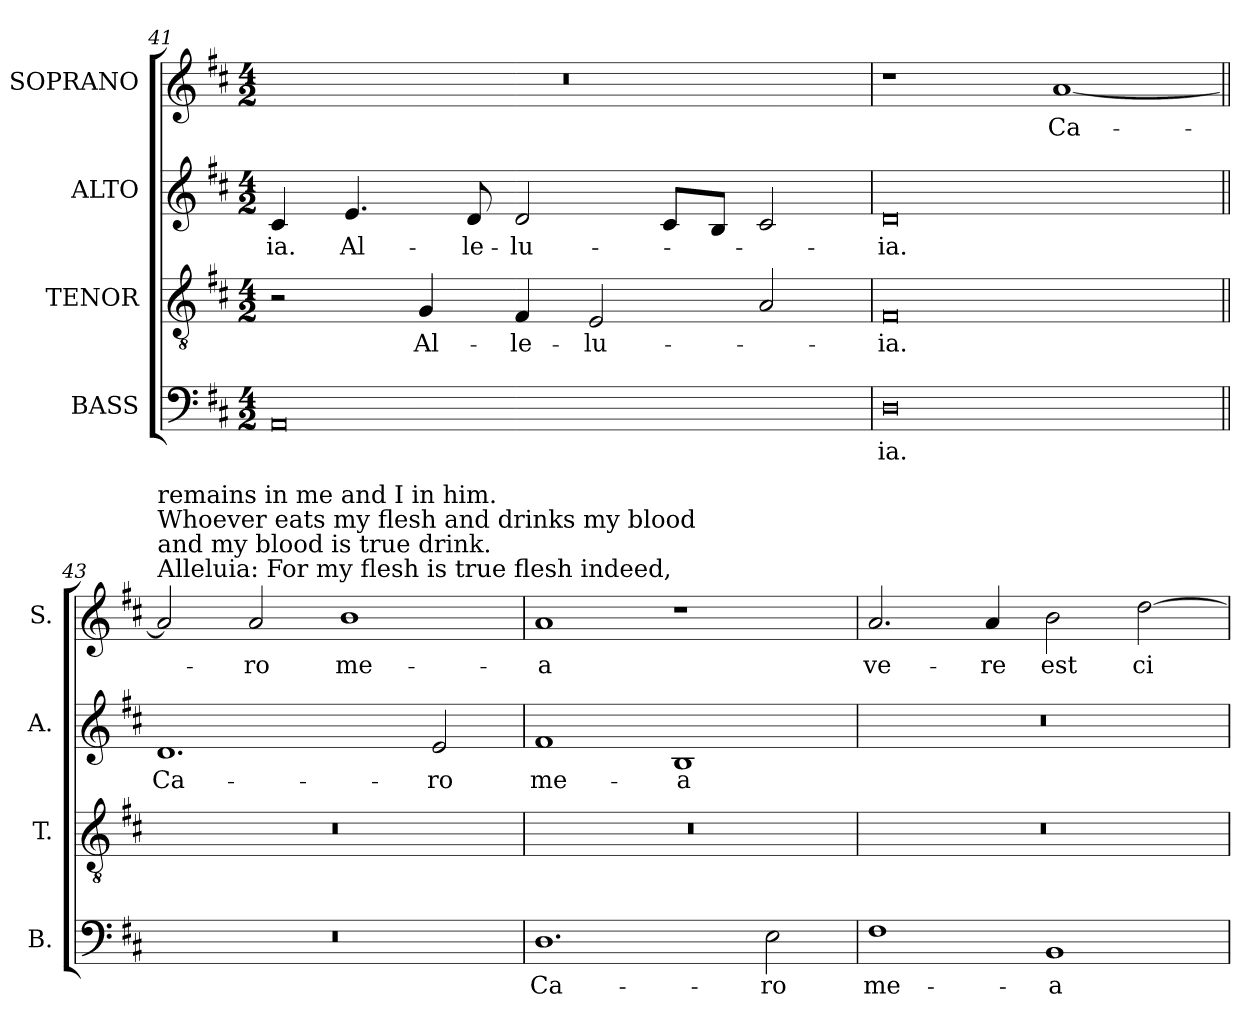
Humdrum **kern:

**kern	**text	**kern	**text	**kern	**text	**kern	**text
*part4	*part4	*part3	*part3	*part2	*part2	*part1	*part1
*staff4	*staff4	*staff3	*staff3	*staff2	*staff2	*staff1	*staff1
*I"BASS	*	*I"TENOR	*	*I"ALTO	*	*I"SOPRANO	*
*I'B.	*	*I'T.	*	*I'A.	*	*I'S.	*
*clefF4	*	*clefGv2	*	*clefG2	*	*clefG2	*
*	*	*ITrd7c12	*	*	*	*	*
*k[f#c#]	*	*k[f#c#]	*	*k[f#c#]	*	*k[f#c#]	*
*D:	*	*D:	*	*D:	*	*D:	*
*M4/2	*	*M4/2	*	*M4/2	*	*M4/2	*
=41	=41	=41	=41	=41	=41	=41	=41
!	!	!	!	!	!LO:LY:b:color=#000000	!LO:N:vis=1	!
0AAi	.	2r	.	4c#i/	-ia.	0r	.
!	!	!	!	!	!LO:LY:b:color=#000000	!	!
.	.	.	.	4.ei/	Al-	.	.
!	!	!	!LO:LY:b:color=#000000	!	!	!	!
.	.	4GGi/	Al-	.	.	.	.
!	!	!	!	!	!LO:LY:b:color=#000000	!	!
.	.	.	.	8di/	-le-	.	.
!	!	!	!LO:LY:b:color=#000000	!	!	!	!
!	!	!	!	!	!LO:LY:b:color=#000000	!	!
.	.	4FF#i/	-le-	2di/	-lu-	.	.
!	!	!	!LO:LY:b:color=#000000	!	!	!	!
.	.	2EEi/	-lu-	.	.	.	.
.	.	.	.	8c#i/L	.	.	.
.	.	.	.	8Bi/J	.	.	.
.	.	2AAi/	.	2c#i/	.	.	.
=42	=42	=42	=42	=42	=42	=42	=42
!	!LO:LY:b:color=#000000	!	!	!	!	!	!
!	!	!	!LO:LY:b:color=#000000	!	!	!	!
!	!	!	!	!	!LO:LY:b:color=#000000	!	!
0Di	-ia.	0FF#i	-ia.	0di	-ia.	1r	.
!	!	!	!	!	!	!	!LO:LY:b:color=#000000
.	.	.	.	.	.	[1ai	Ca-
!!LO:PB:g=z
=43||	=43||	=43||	=43||	=43||	=43||	=43||	=43||
!LO:N:vis=1	!	!LO:N:vis=1	!	!	!	!	!
!	!	!	!	!	!	!LO:TX:a:t=Alleluia&colon; For my flesh is true flesh indeed,	!
!	!	!	!	!	!	!LO:TX:t=and my blood is true drink.	!
!	!	!	!	!	!	!LO:TX:t=Whoever eats my flesh and drinks my blood	!
!	!	!	!	!	!	!LO:TX:t=remains in me and I in him.	!
!	!	!	!	!	!LO:LY:b:color=#000000	!	!
0r	.	0r	.	1.di	Ca-	2ai/]	.
!	!	!	!	!	!	!	!LO:LY:b:color=#000000
.	.	.	.	.	.	2ai/	-ro
!	!	!	!	!	!	!	!LO:LY:b:color=#000000
.	.	.	.	.	.	1bi	me-
!	!	!	!	!	!LO:LY:b:color=#000000	!	!
.	.	.	.	2ei/	-ro	.	.
=44	=44	=44	=44	=44	=44	=44	=44
!	!LO:LY:b:color=#000000	!LO:N:vis=1	!	!	!	!	!
!	!	!	!	!	!LO:LY:b:color=#000000	!	!
!	!	!	!	!	!	!	!LO:LY:b:color=#000000
1.Di	Ca-	0r	.	1f#i	me-	1ai	-a
!	!	!	!	!	!LO:LY:b:color=#000000	!	!
.	.	.	.	1Bi	-a	1r	.
!	!LO:LY:b:color=#000000	!	!	!	!	!	!
2Ei\	-ro	.	.	.	.	.	.
=45	=45	=45	=45	=45	=45	=45	=45
!	!LO:LY:b:color=#000000	!LO:N:vis=1	!	!LO:N:vis=1	!	!	!
!	!	!	!	!	!	!	!LO:LY:b:color=#000000
1F#i	me-	0r	.	0r	.	2.ai/	ve-
!	!	!	!	!	!	!	!LO:LY:b:color=#000000
.	.	.	.	.	.	4ai/	-re
!	!LO:LY:b:color=#000000	!	!	!	!	!	!
!	!	!	!	!	!	!	!LO:LY:b:color=#000000
1BBi	-a	.	.	.	.	2bi\	est
!	!	!	!	!	!	!	!LO:LY:b:color=#000000
.	.	.	.	.	.	[2ddi\	ci-
=	=	=	=	=	=	=	=
*-	*-	*-	*-	*-	*-	*-	*-
